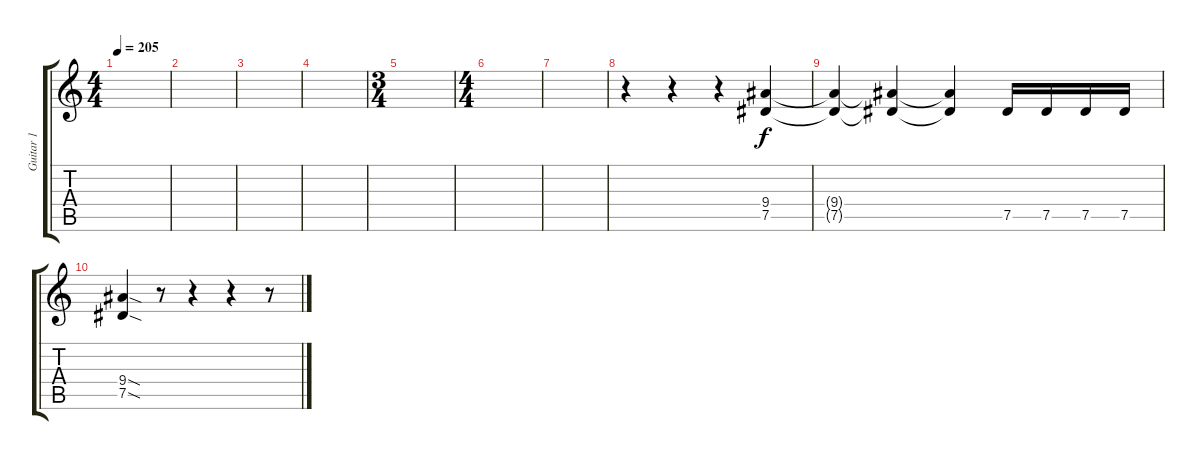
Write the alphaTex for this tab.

\track ("Guitar 1" "Guitar 1") {instrument distortionguitar}
\staff {score tabs}
\tuning (Eb4 Bb3 Gb3 Db3 Ab2 Eb2) {hide}
\ts (4 4)
\tempo 205
\clef g2
\ks c
|
|
|
|
\ts (3 4)
|
\ts (4 4)
|
|
r.4 r.4 r.4 (9.4 7.5).4 |
(9.4{t} 7.5{t}).4 (9.4{t} 7.5{t}).4 (9.4{t} 7.5{t}).4 7.5.16 7.5.16 7.5.16 7.5.16 |
(9.4{sod} 7.5{sod}).4 r.8 r.4 r.4 r.8
